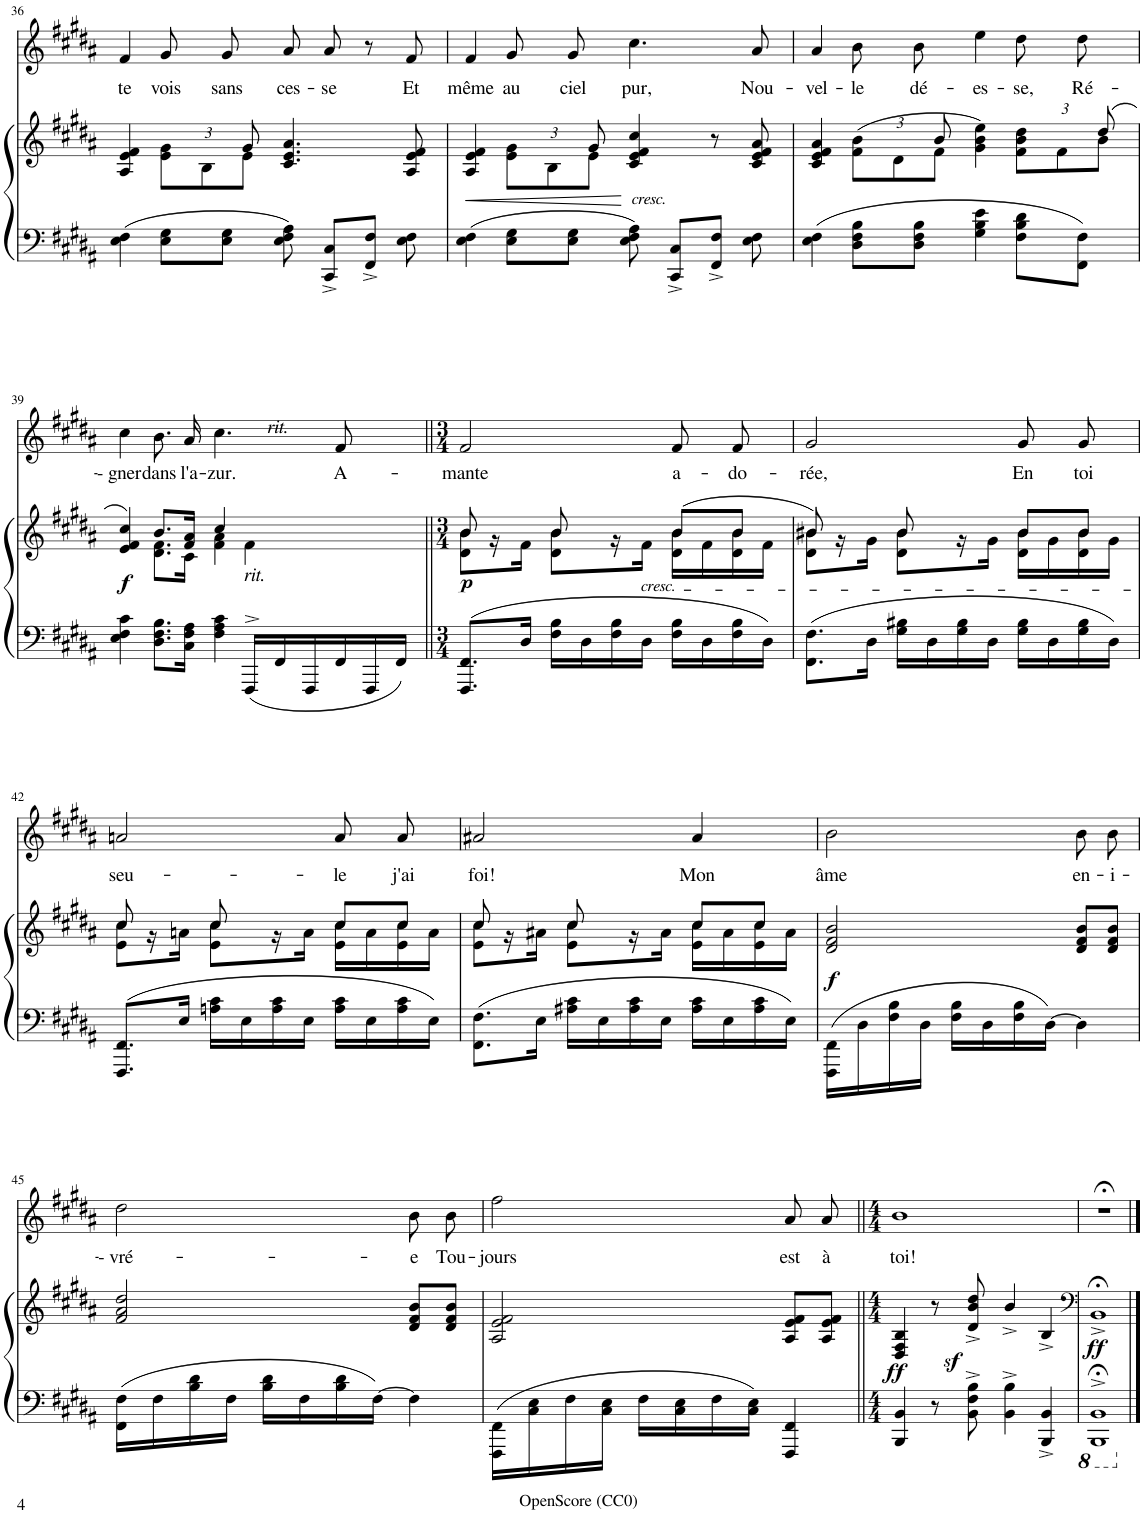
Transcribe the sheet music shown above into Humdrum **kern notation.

**kern	**kern	**dynam	**kern	**text
*part2	*part2	*part2	*part1	*part1
*staff3	*staff2	*staff2/3	*staff1	*staff1
*I"Piano	*	*	*I"Chant Voice	*
*I'Pno	*	*	*	*
!!LO:PB:g=z
*clefF4	*clefG2	*	*clefG2	*
*k[f#c#g#d#a#]	*k[f#c#g#d#a#]	*	*k[f#c#g#d#a#]	*
*M4/4	*M4/4	*	*M4/4	*
=36	=36	=36	=36	=36
*	*^	*	*	*
!	!	!	!	!	!LO:LY:b
4E\ 4F#\	4A#/ 4e/ 4f#/	4ryy	.	4f#/	te
*	*Xbrackettup	*	*	*	*
!	!	!	!	!	!LO:LY:b
8E\ 8G#\L	6ryy	12e\ 12g#\L	.	8g#/L	vois
.	.	12B\	.	.	.
!	!	!	!	!	!LO:LY:b
8E\ 8G#\J	.	.	.	8g#/J	sans
.	12g#/	12e\J	.	.	.
!	!	!	!	!	!LO:LY:b
8E\ 8F#\ 8A#\	4.c#/ 4.e/ 4.a#/	4ryy	.	8a#/L	ces-
!	!	!	!	!	!LO:LY:b
8CC#/^ 8C#/^L	.	.	.	8a#/J	-se
8FF#/^ 8F#/^J	.	4ryy	.	8r	.
!	!	!	!	!	!LO:LY:b
8E\ 8F#\	8A#/ 8e/ 8f#/	.	.	8f#/	Et
=37	=37	=37	=37	=37	=37
!	!	!	!LO:HP:b	!	!LO:LY:b
4E\ 4F#\	4A#/ 4e/ 4f#/	4ryy	<	4f#/	même
!	!	!	!	!	!LO:LY:b
8E\ 8G#\L	6ryy	12e\ 12g#\L	.	8g#/L	au
.	.	12B\	.	.	.
!	!	!	!	!	!LO:LY:b
8E\ 8G#\J	.	.	.	8g#/J	ciel
.	12g#/	12e\J	.	.	.
!	!LO:TX:b:i:t=cresc.	!	!	!	!
!	!	!	!	!	!LO:LY:b
8E\ 8F#\ 8A#\	4c#/ 4e/ 4f#/ 4cc#/	4ryy	[	4.cc#\	pur,
8CC#/^ 8C#/^L	.	.	.	.	.
8FF#/^ 8F#/^J	8r	4ryy	.	.	.
!	!	!	!	!	!LO:LY:b
8E\ 8F#\	8c#/ 8e/ 8f#/ 8a#/	.	.	8a#/	Nou-
=38	=38	=38	=38	=38	=38
!	!	!	!	!	!LO:LY:b
4E\ 4F#\	4c#/ 4e/ 4f#/ 4a#/	4ryy	.	4a#/	-vel-
!	!	!	!	!	!LO:LY:b
8D#\ 8F#\ 8B\L	6ryy	(>12f#\ 12b\L	.	8b\L	-le
.	.	12d#\	.	.	.
!	!	!	!	!	!LO:LY:b
8D#\ 8F#\ 8B\J	.	.	.	8b\J	dé-
.	12b/	12f#\J	.	.	.
!	!	!	!	!	!LO:LY:b
4G#\ 4B\ 4e\	4ryy	4g#\ 4b\ 4ee\)	.	4ee\	-es-
!	!	!	!	!	!LO:LY:b
8F#\ 8B\ 8d#\L	6ryy	12f#\ 12b\ 12dd#\L	.	8dd#\L	-se,
.	.	12f#\	.	.	.
!	!	!	!	!	!LO:LY:b
8FF#\ 8F#\J	.	.	.	8dd#\J	Ré-
.	(12dd#/	12b\J	.	.	.
!!LO:LB:g=z
=39	=39	=39	=39	=39	=39
!	!	!	!LO:DY:b	!	!LO:LY:b
4E\ 4F#\ 4c#\	4e/ 4f#/ 4cc#/)	4ryy	f	4cc#\	-- gner
!	!	!	!	!	!LO:LY:b
8.D#\ 8.F#\ 8.B\L	8.b/L	8.d#\ 8.f#\L	.	8.b/L	dans
!	!	!	!	!	!LO:LY:b
16C#\ 16F#\ 16A#\Jk	16f#/ 16a#/Jk	16c#\Jk	.	16a#/Jk	l'a-
!	!	!	!	!LO:TX:b:i:t=rit.	!
!	!	!	!	!	!LO:LY:b
4F#\ 4A#\ 4c#\	4cc#/	4f#\ 4a#\	.	4.cc#\	-zur.
*Xbrackettup	*	*	*	*	*
!	!LO:TX:b:i:t=rit.	!	!	!	!
24FFF#^>/LL	4ryy	4f#\	.	.	.
24FF#/	.	.	.	.	.
24FFF#/	.	.	.	.	.
!	!	!	!	!	!LO:LY:b
24FF#/	.	.	.	8f#/	A-
24FFF#/	.	.	.	.	.
24FF#/JJ	.	.	.	.	.
=40||	=40||	=40||	=40||	=40||	=40||
*M3/4	*M3/4	*	*	*M3/4	*
!	!	!	!LO:DY:b	!	!LO:LY:b
8.FFF#/ 8.FF#/L	8b/	8d#\ 8b\L	p	2f#/	-mante
.	8ryy	16r	.	.	.
16D#/Jk	.	16f#\JJ	.	.	.
16F#\ 16B\LL	8b/	8d#\ 8b\L	.	.	.
16D#\	.	.	.	.	.
16F#\ 16B\	8ryy	16r	.	.	.
!	!	!LO:TX:b:i:t=cresc.	!	!	!
16D#\JJ	.	16f#\JJ	.	.	.
!	!	!	!	!	!LO:LY:b
16F#\ 16B\LL	(8b/L	16d#\ 16b\LL	.	8f#/L	a-
16D#\	.	16f#\	.	.	.
!	!	!	!	!	!LO:LY:b
16F#\ 16B\	8b/J	16d#\ 16b\	.	8f#/J	-do-
16D#\JJ	.	16f#\JJ	.	.	.
=41	=41	=41	=41	=41	=41
!	!	!	!	!	!LO:LY:b
8.FF#\ 8.F#\L	8b#X/)	8d#\ 8b#\L	.	2g#/	-rée,
.	8ryy	16r	.	.	.
16D#\Jk	.	16g#\JJ	.	.	.
16G#\ 16B#X\LL	8b#/	8d#\ 8b#\L	.	.	.
16D#\	.	.	.	.	.
16G#\ 16B#\	8ryy	16r	.	.	.
16D#\JJ	.	16g#\JJ	.	.	.
!	!	!	!	!	!LO:LY:b
16G#\ 16B#\LL	8b#/L	16d#\ 16b#\LL	.	8g#/L	En
16D#\	.	16g#\	.	.	.
!	!	!	!	!	!LO:LY:b
16G#\ 16B#\	8b#/J	16d#\ 16b#\	.	8g#/J	toi
16D#\JJ	.	16g#\JJ	.	.	.
!!LO:LB:g=z
=42	=42	=42	=42	=42	=42
!	!	!	!	!	!LO:LY:b
8.FFF#/ 8.FF#/L	8cc#/	8e\ 8cc#\L	.	2an/	seu-
.	8ryy	16r	.	.	.
16E/Jk	.	16an\JJ	.	.	.
16An\ 16c#\LL	8cc#/	8e\ 8cc#\L	.	.	.
16E\	.	.	.	.	.
16A\ 16c#\	8ryy	16r	.	.	.
16E\JJ	.	16a\JJ	.	.	.
!	!	!	!	!	!LO:LY:b
16A\ 16c#\LL	8cc#/L	16e\ 16cc#\LL	.	8a/L	-le
16E\	.	16a\	.	.	.
!	!	!	!	!	!LO:LY:b
16A\ 16c#\	8cc#/J	16e\ 16cc#\	.	8a/J	j'ai
16E\JJ	.	16a\JJ	.	.	.
=43	=43	=43	=43	=43	=43
!	!	!	!	!	!LO:LY:b
8.FF#\ 8.F#\L	8cc#/	8e\ 8cc#\L	.	2a#X/	foi!
.	8ryy	16r	.	.	.
16E\Jk	.	16a#X\JJ	.	.	.
16A#X\ 16c#\LL	8cc#/	8e\ 8cc#\L	.	.	.
16E\	.	.	.	.	.
16A#\ 16c#\	8ryy	16r	.	.	.
16E\JJ	.	16a#\JJ	.	.	.
!	!	!	!	!	!LO:LY:b
16A#\ 16c#\LL	8cc#/L	16e\ 16cc#\LL	.	4a#/	Mon
16E\	.	16a#\	.	.	.
16A#\ 16c#\	8cc#/J	16e\ 16cc#\	.	.	.
16E\JJ	.	16a#\JJ	.	.	.
=44	=44	=44	=44	=44	=44
!	!	!	!LO:DY:b	!	!LO:LY:b
*	*v	*v	*	*	*
16FFF#\ 16FF#\LL	2d#/ 2f#/ 2b/	f	2b\	âme
16D#\	.	.	.	.
16F#\ 16B\	.	.	.	.
16D#\JJ	.	.	.	.
16F#\ 16B\LL	.	.	.	.
16D#\	.	.	.	.
16F#\ 16B\	.	.	.	.
[16D#\JJ	.	.	.	.
!	!	!	!	!LO:LY:b
4D#\]	8d#/ 8f#/ 8b/L	.	8b\L	en-
!	!	!	!	!LO:LY:b
.	8d#/ 8f#/ 8b/J	.	8b\J	-i-
!!LO:LB:g=z
=45	=45	=45	=45	=45
!	!	!	!	!LO:LY:b
16FF#\ 16F#\LL	2f#/ 2a#/ 2dd#/	.	2dd#\	-- vré-
16F#\	.	.	.	.
16B\ 16d#\	.	.	.	.
16F#\JJ	.	.	.	.
16B\ 16d#\LL	.	.	.	.
16F#\	.	.	.	.
16B\ 16d#\	.	.	.	.
[16F#\JJ	.	.	.	.
!	!	!	!	!LO:LY:b
4F#\]	8d#/ 8f#/ 8b/L	.	8b\L	-e
!	!	!	!	!LO:LY:b
.	8d#/ 8f#/ 8b/J	.	8b\J	Tou-
=46	=46	=46	=46	=46
!	!	!	!	!LO:LY:b
16FFF#\ 16FF#\LL	2A#/ 2e/ 2f#/	.	2ff#\	-jours
16C#\ 16E\	.	.	.	.
16F#\	.	.	.	.
16C#\ 16E\JJ	.	.	.	.
16F#\LL	.	.	.	.
16C#\ 16E\	.	.	.	.
16F#\	.	.	.	.
16C#\ 16E\JJ	.	.	.	.
!	!	!	!	!LO:LY:b
4FFF#/ 4FF#/	8A#/ 8e/ 8f#/L	.	8a#/L	est
!	!	!	!	!LO:LY:b
.	8A#/ 8e/ 8f#/J	.	8a#/J	à
=47||	=47||	=47||	=47||	=47||
*M4/4	*M4/4	*	*M4/4	*
!	!	!LO:DY:b	!	!LO:LY:b
4BBB/ 4BB/	4D#/ 4F#/ 4B/	ff	1b	toi!
8r	8r	.	.	.
8BB\^ 8F#\^ 8B\^	8d#/z<^ 8b/z<^ 8dd#/z<^	.	.	.
4BB\^ 4B\^	4b^</	.	.	.
4BBB/^ 4BB/^	4B^/	.	.	.
=48	=48	=48	=48	=48
*	*clefF4	*	*	*
*8ba	*	*	*	*
!	!	!LO:DY:b	!	!
1BBBB;<^> 1BBB;<^>	1BB;<^	ff	1r;<	.
*X8ba	*	*	*	*
==	==	==	==	==
*-	*-	*-	*-	*-
